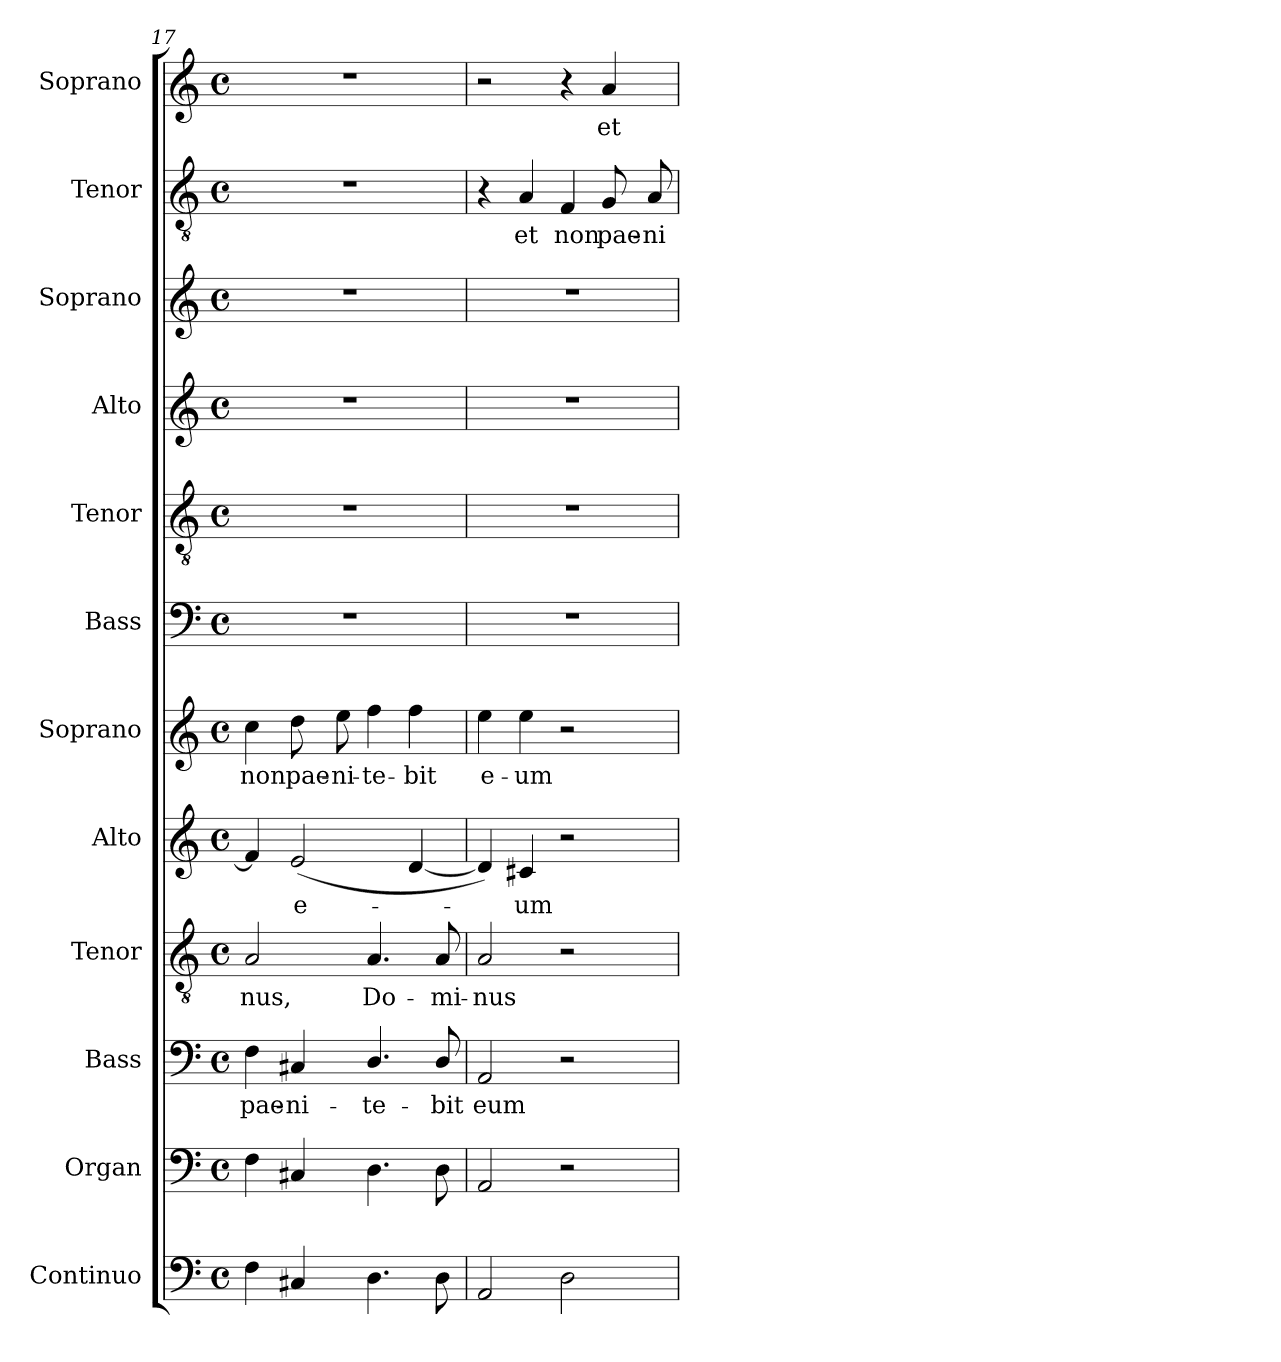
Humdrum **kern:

**kern	**kern	**kern	**text	**kern	**text	**kern	**text	**kern	**text	**kern	**kern	**kern	**kern	**kern	**text	**kern	**text
*part12	*part11	*part10	*part10	*part9	*part9	*part8	*part8	*part7	*part7	*part6	*part5	*part4	*part3	*part2	*part2	*part1	*part1
*staff12	*staff11	*staff10	*staff10	*staff9	*staff9	*staff8	*staff8	*staff7	*staff7	*staff6	*staff5	*staff4	*staff3	*staff2	*staff2	*staff1	*staff1
*I"Continuo	*I"Organ	*I"Bass	*	*I"Tenor	*	*I"Alto	*	*I"Soprano	*	*I"Bass	*I"Tenor	*I"Alto	*I"Soprano	*I"Tenor	*	*I"Soprano	*
*I'Cont.	*I'Org.	*I'B.	*	*I'T.	*	*I'A.	*	*I'S.	*	*I'B.	*I'T.	*I'A.	*I'S.	*I'T.	*	*I'S.	*
!!LO:PB:g=z
*clefF4	*clefF4	*clefF4	*	*clefGv2	*	*clefG2	*	*clefG2	*	*clefF4	*clefGv2	*clefG2	*clefG2	*clefGv2	*	*clefG2	*
*	*	*	*	*ITrd7c12	*	*	*	*	*	*	*ITrd7c12	*	*	*ITrd7c12	*	*	*
*k[]	*k[]	*k[]	*	*k[]	*	*k[]	*	*k[]	*	*k[]	*k[]	*k[]	*k[]	*k[]	*	*k[]	*
*C:	*C:	*C:	*	*C:	*	*C:	*	*C:	*	*C:	*C:	*C:	*C:	*C:	*	*C:	*
*M4/4	*M4/4	*M4/4	*	*M4/4	*	*M4/4	*	*M4/4	*	*M4/4	*M4/4	*M4/4	*M4/4	*M4/4	*	*M4/4	*
*met(c)	*met(c)	*met(c)	*	*met(c)	*	*met(c)	*	*met(c)	*	*met(c)	*met(c)	*met(c)	*met(c)	*met(c)	*	*met(c)	*
=17	=17	=17	=17	=17	=17	=17	=17	=17	=17	=17	=17	=17	=17	=17	=17	=17	=17
!	!	!	!LO:LY:b:color=#000000	!	!	!	!	!	!	!	!	!	!	!	!	!	!
!	!	!	!	!	!LO:LY:b:color=#000000	!	!	!	!	!	!	!	!	!	!	!	!
!	!	!	!	!	!	!	!	!	!LO:LY:b:color=#000000	!	!	!	!	!	!	!	!
4Fi\	4Fi\	4Fi\	pae-	2AAi/	-nus,	4fi/]	.	4cci\	non	1r	1r	1r	1r	1r	.	1r	.
!	!	!	!LO:LY:b:color=#000000	!	!	!	!	!	!	!	!	!	!	!	!	!	!
!	!	!	!	!	!	!	!LO:LY:b:color=#000000	!	!	!	!	!	!	!	!	!	!
!	!	!	!	!	!	!	!	!	!LO:LY:b:color=#000000	!	!	!	!	!	!	!	!
4C#Xi/	4C#Xi/	4C#Xi/	-ni-	.	.	(2ei/	e-	8ddi\	pae-	.	.	.	.	.	.	.	.
!	!	!	!	!	!	!	!	!	!LO:LY:b:color=#000000	!	!	!	!	!	!	!	!
.	.	.	.	.	.	.	.	8eei\	-ni-	.	.	.	.	.	.	.	.
!	!	!	!LO:LY:b:color=#000000	!	!	!	!	!	!	!	!	!	!	!	!	!	!
!	!	!	!	!	!LO:LY:b:color=#000000	!	!	!	!	!	!	!	!	!	!	!	!
!	!	!	!	!	!	!	!	!	!LO:LY:b:color=#000000	!	!	!	!	!	!	!	!
4.Di\	4.Di\	4.Di/	-te-	4.AAi/	Do-	.	.	4ffi\	-te-	.	.	.	.	.	.	.	.
!	!	!	!	!	!	!	!	!	!LO:LY:b:color=#000000	!	!	!	!	!	!	!	!
.	.	.	.	.	.	[4di/	.	4ffi\	-bit	.	.	.	.	.	.	.	.
!	!	!	!LO:LY:b:color=#000000	!	!	!	!	!	!	!	!	!	!	!	!	!	!
!	!	!	!	!	!LO:LY:b:color=#000000	!	!	!	!	!	!	!	!	!	!	!	!
8Di\	8Di\	8Di/	-bit	8AAi/	-mi-	.	.	.	.	.	.	.	.	.	.	.	.
=18	=18	=18	=18	=18	=18	=18	=18	=18	=18	=18	=18	=18	=18	=18	=18	=18	=18
!	!	!	!LO:LY:b:color=#000000	!	!	!	!	!	!	!	!	!	!	!	!	!	!
!	!	!	!	!	!LO:LY:b:color=#000000	!	!	!	!	!	!	!	!	!	!	!	!
!	!	!	!	!	!	!	!	!	!LO:LY:b:color=#000000	!	!	!	!	!	!	!	!
2AAi/	2AAi/	2AAi/	eum	2AAi/	-nus	4di/])	.	4eei\	e-	1r	1r	1r	1r	4r	.	2r	.
!	!	!	!	!	!	!	!LO:LY:b:color=#000000	!	!	!	!	!	!	!	!	!	!
!	!	!	!	!	!	!	!	!	!LO:LY:b:color=#000000	!	!	!	!	!	!	!	!
!	!	!	!	!	!	!	!	!	!	!	!	!	!	!	!LO:LY:b:color=#000000	!	!
.	.	.	.	.	.	4c#Xi/	-um	4eei\	-um	.	.	.	.	4AAi/	et	.	.
!	!	!	!	!	!	!	!	!	!	!	!	!	!	!	!LO:LY:b:color=#000000	!	!
2Di\	2r	2r	.	2r	.	2r	.	2r	.	.	.	.	.	4FFi/	non	4r	.
!	!	!	!	!	!	!	!	!	!	!	!	!	!	!	!LO:LY:b:color=#000000	!	!
!	!	!	!	!	!	!	!	!	!	!	!	!	!	!	!	!	!LO:LY:b:color=#000000
.	.	.	.	.	.	.	.	.	.	.	.	.	.	8GGi/	pae-	4ai/	et
!	!	!	!	!	!	!	!	!	!	!	!	!	!	!	!LO:LY:b:color=#000000	!	!
.	.	.	.	.	.	.	.	.	.	.	.	.	.	8AAi/	-ni-	.	.
=	=	=	=	=	=	=	=	=	=	=	=	=	=	=	=	=	=
*-	*-	*-	*-	*-	*-	*-	*-	*-	*-	*-	*-	*-	*-	*-	*-	*-	*-
